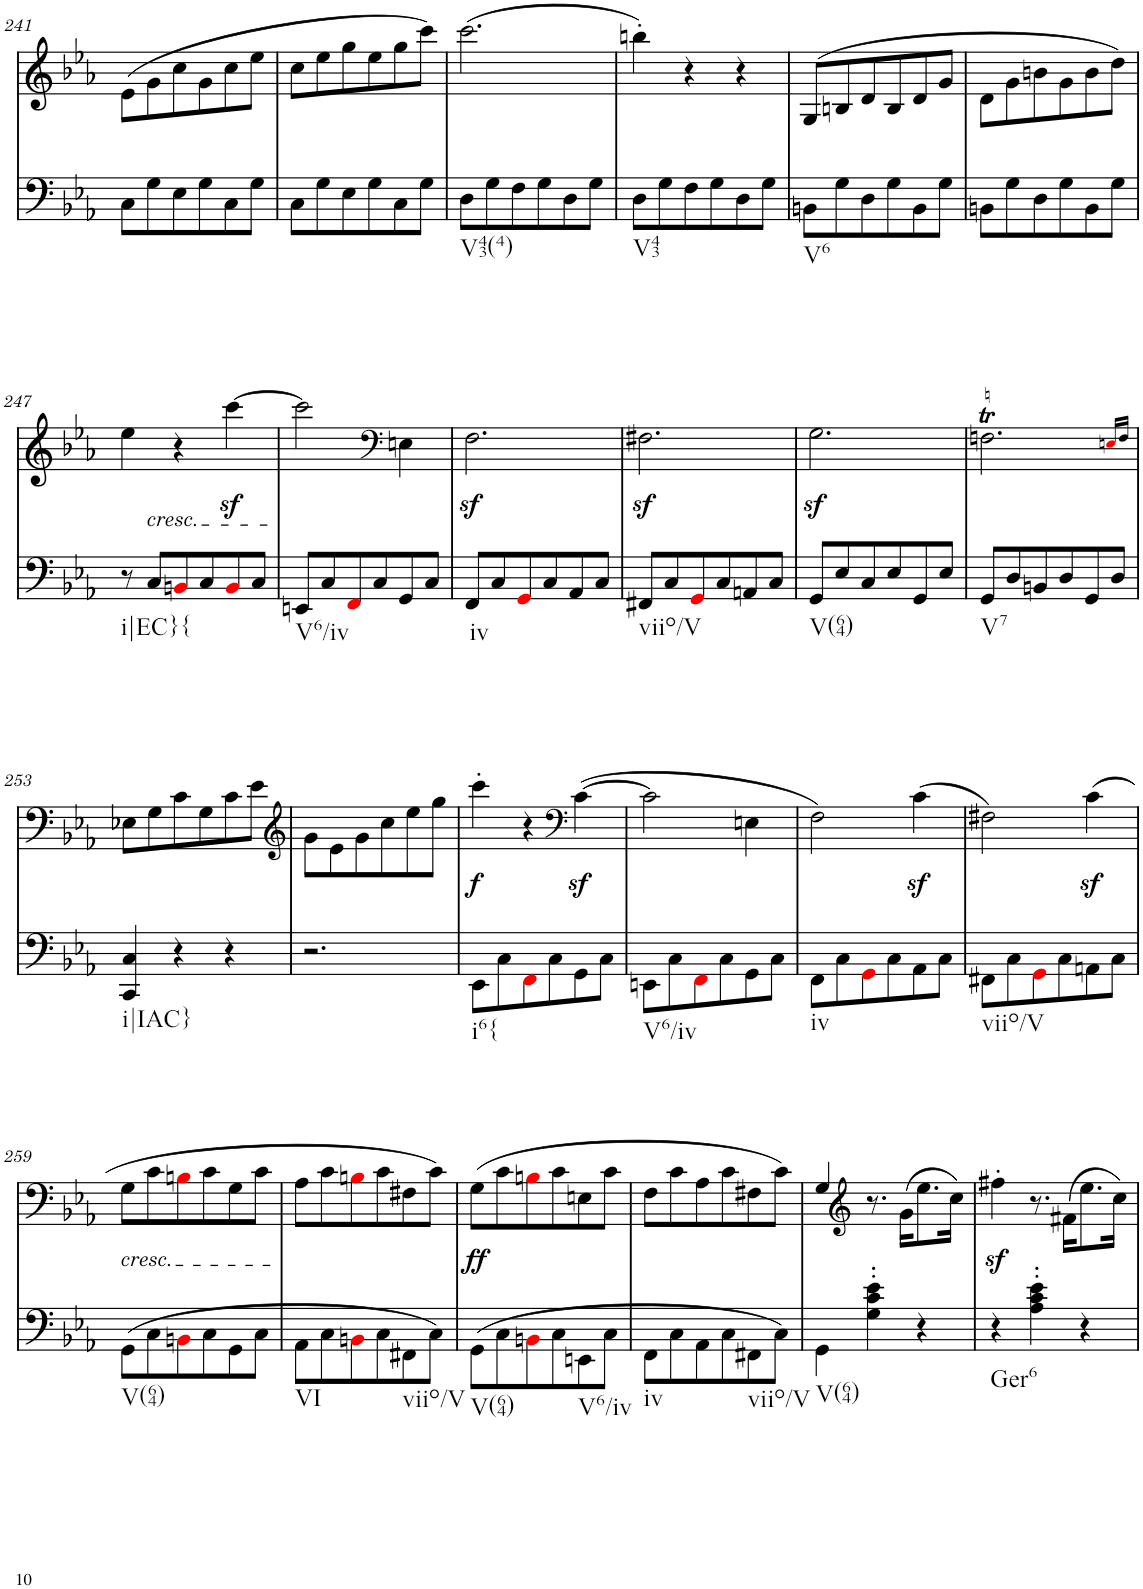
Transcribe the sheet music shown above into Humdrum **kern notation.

**kern	**kern	**dynam
*part2	*part1	*part1
*staff2	*staff1	*staff1
*I"piano	*I"piano	*
*I'Pno	*I'Pno	*
!!LO:PB:g=z
*clefF4	*clefG2	*
*k[b-e-a-]	*k[b-e-a-]	*
*c:	*c:	*
*M3/4	*M3/4	*
=241	=241	=241
8C\L	(8e-\L	.
8G\	8g\	.
8E-\	8cc\	.
8G\	8g\	.
8C\	8cc\	.
8G\J	8ee-\J	.
=242	=242	=242
8C\L	8cc\L	.
8G\	8ee-\	.
8E-\	8gg\	.
8G\	8ee-\	.
8C\	8gg\	.
8G\J	8ccc\J)	.
=243	=243	=243
!LO:TX:b:t=V43(4)	!	!
8D\L	(2.ccc\	.
8G\	.	.
8F\	.	.
8G\	.	.
8D\	.	.
8G\J	.	.
=244	=244	=244
!LO:TX:b:t=V43	!	!
8D\L	4bbn'\)	.
8G\	.	.
8F\	4r	.
8G\	.	.
8D\	4r	.
8G\J	.	.
=245	=245	=245
!LO:TX:b:t=V6	!	!
8BBn\L	(8G/L	.
8G\	8Bn/	.
8D\	8d/	.
8G\	8B/	.
8BB\	8d/	.
8G\J	8g/J	.
=246	=246	=246
8BBn\L	8d\L	.
8G\	8g\	.
8D\	8bn\	.
8G\	8g\	.
8BB\	8b\	.
8G\J	8dd\J)	.
!!LO:LB:g=z
=247	=247	=247
!LO:TX:b:t=i|EC}{	!	!
8r	4ee-\	.
!LO:TX:a:i:t=cresc.	!	!
8C/L	.	.
8BBni/	4r	.
8C/	.	.
8BBi/	[4cccz<\	.
8C/J	.	.
=248	=248	=248
!LO:TX:b:t=V6/iv	!	!
8EEn/L	2ccc\]	.
8C/	.	.
8FFi/	.	.
8C/	.	.
*	*clefF4	*
8GG/	4En\	.
8C/J	.	.
=249	=249	=249
!LO:TX:b:t=iv	!	!
8FF/L	2.Fz<\	.
8C/	.	.
8GGi/	.	.
8C/	.	.
8AA-/	.	.
8C/J	.	.
=250	=250	=250
!LO:TX:b:t=viio/V	!	!
8FF#X/L	2.F#Xz<\	.
8C/	.	.
8GGi/	.	.
8C/	.	.
8AAn/	.	.
8C/J	.	.
=251	=251	=251
!LO:TX:b:t=V(64)	!	!
8GG/L	2.Gz<\	.
8E-/	.	.
8C/	.	.
8E-/	.	.
8GG/	.	.
8E-/J	.	.
=252	=252	=252
!LO:TX:b:t=V7	!	!
8GG/L	2.FnT\	.
8D/	.	.
8BBn/	.	.
8D/	.	.
8GG/	.	.
8D/J	.	.
.	16qEni/LL	.
.	16qF/JJ	.
!!LO:LB:g=z
=253	=253	=253
!LO:TX:b:t=i|IAC}	!	!
4CC/ 4C/	8E-X\L	.
.	8G\	.
4r	8c\	.
.	8G\	.
4r	8c\	.
.	8e-\J	.
=254	=254	=254
*	*clefG2	*
2.r	8g\L	.
.	8e-\	.
.	8g\	.
.	8cc\	.
.	8ee-\	.
.	8gg\J	.
=255	=255	=255
!LO:TX:b:t=i6{	!	!
!	!	!LO:DY:b
8EE-\L	4ccc'\	f
8C\	.	.
8FFi\	4r	.
8C\	.	.
*	*clefF4	*
8GG\	([4cz<\	.
8C\J	.	.
=256	=256	=256
!LO:TX:b:t=V6/iv	!	!
8EEn\L	2c\]	.
8C\	.	.
8FFi\	.	.
8C\	.	.
8GG\	4En\	.
8C\J	.	.
=257	=257	=257
!LO:TX:b:t=iv	!	!
8FF\L	2F\)	.
8C\	.	.
8GGi\	.	.
8C\	.	.
8AA-\	(4cz<\	.
8C\J	.	.
=258	=258	=258
!LO:TX:b:t=viio/V	!	!
8FF#X\L	2F#X\)	.
8C\	.	.
8GGi\	.	.
8C\	.	.
8AAn\	(4cz<\	.
8C\J	.	.
!!LO:LB:g=z
=259	=259	=259
!	!LO:TX:b:i:t=cresc.	!
!LO:TX:b:t=V(64)	!	!
(8GG\L	8G\L	.
8C\	8c\	.
8BBni\	8Bni\	.
8C\	8c\	.
8GG\	8G\	.
8C\J	8c\J	.
=260	=260	=260
!LO:TX:b:t=VI	!	!
8AA-\L	8A-\L	.
8C\	8c\	.
8BBni\	8Bni\	.
8C\	8c\	.
!LO:TX:b:t=viio/V	!	!
8FF#X\	8F#X\	.
8C\J)	8c\J)	.
=261	=261	=261
!LO:TX:b:t=V(64)	!	!
!	!	!LO:DY:b
(8GG\L	(8G\L	ff
8C\	8c\	.
8BBni\	8Bni\	.
8C\	8c\	.
!LO:TX:b:t=V6/iv	!	!
8EEn\	8En\	.
8C\J	8c\J	.
=262	=262	=262
!LO:TX:b:t=iv	!	!
8FF\L	8F\L	.
8C\	8c\	.
8AA-\	8A-\	.
8C\	8c\	.
!LO:TX:b:t=viio/V	!	!
8FF#X\	8F#X\	.
8C\J)	8c\J)	.
=263	=263	=263
!LO:TX:b:t=V(64)	!	!
4GG\	4G/	.
*	*clefG2	*
4G\' 4c\' 4e-\'	8.r	.
.	(16g\KL	.
4r	8.ee-\	.
.	16cc\Jk)	.
=264	=264	=264
!LO:TX:b:t=Ger6	!	!
4r	4ff#Xz<'\	.
4A-\' 4c\' 4e-\'	8.r	.
.	(16f#X\KL	.
4r	8.ee-\	.
.	16cc\Jk)	.
=	=	=
*-	*-	*-
